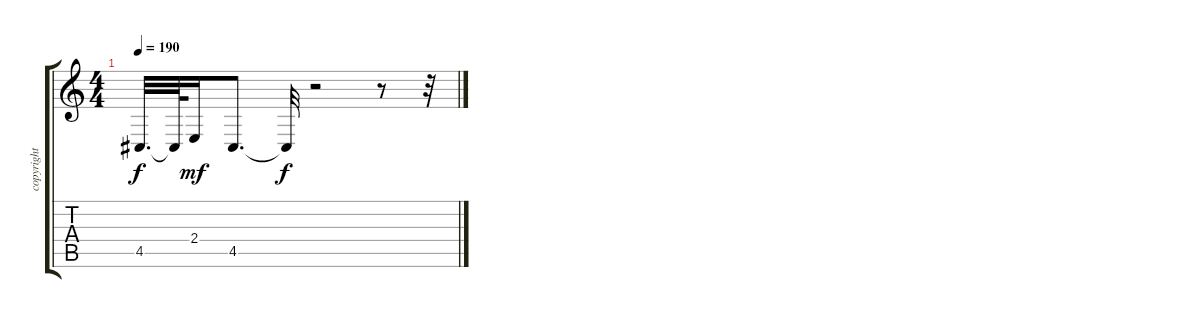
\track ("copyright 1998 by" "copyright ") {instrument acousticgrandpiano}
\staff {score tabs}
\tuning (E4 B3 G3 D3 A2 E2) {hide}
\ts (4 4)
\tempo 190
\clef g2
\ks c
4.5{t}.32{d dy f} 4.5{t}.64 2.4.16{dy mf} 4.5.8{d} 4.5{t}.32{dy f} r.2 r.8 r.32
